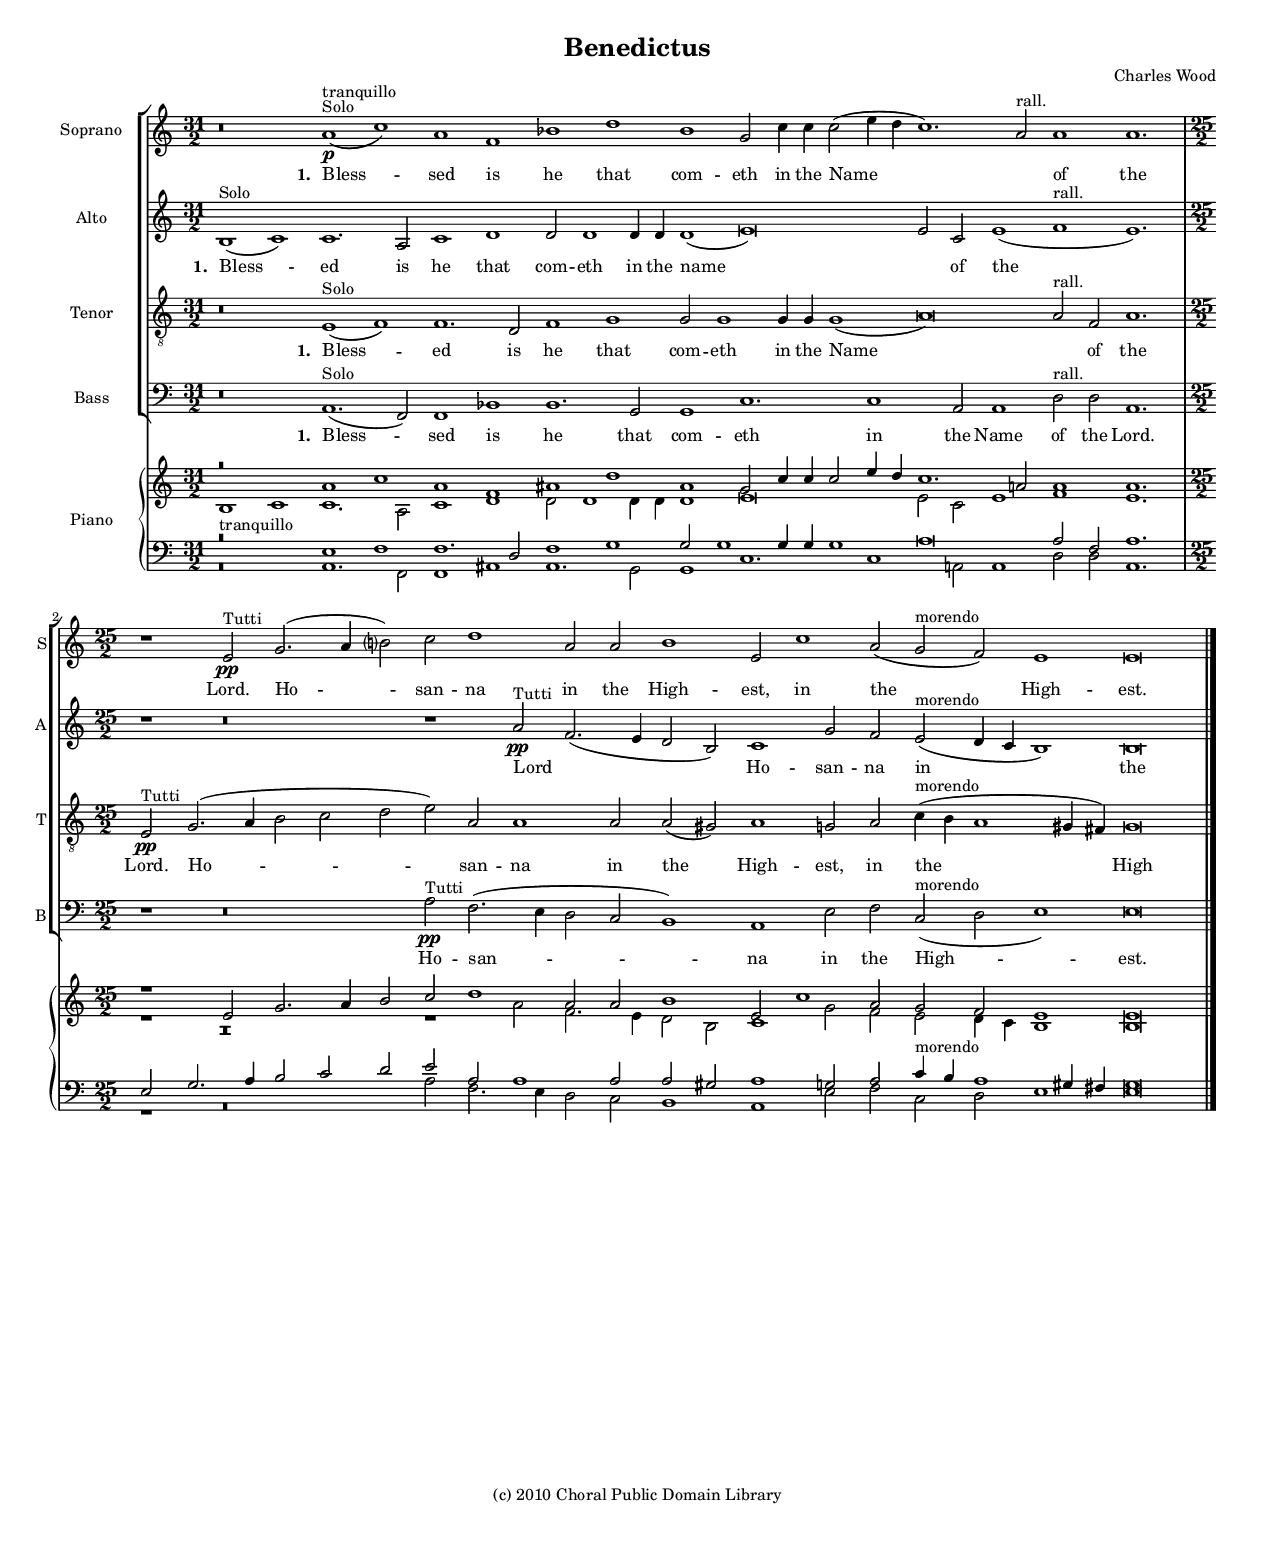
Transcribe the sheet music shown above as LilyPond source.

%=============================================
%   created by MuseScore Version: 0.9.6
%          Monday, March 8, 2010
%=============================================

\version "2.12.0"



#(set-default-paper-size "letter")

\paper {
  line-width    = 195.9\mm
  left-margin   = 10\mm
  top-margin    = 10\mm
  bottom-margin = 20\mm
  %%indent = 0 \mm 
  %%set to ##t if your score is less than one page: 
  ragged-last-bottom = ##t 
  ragged-bottom = ##f  
  %% in orchestral scores you probably want the two bold slashes 
  %% separating the systems: so uncomment the following line: 
  %% system-separator-markup = \slashSeparator 
  }

\header {
title = "Benedictus"
subtitle = ""
composer = "Charles Wood"
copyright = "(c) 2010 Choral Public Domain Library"
}

ASvoiceAA = \relative c'{
    \set Staff.instrumentName = #"Soprano"
    \set Staff.shortInstrumentName = #"S"
    \clef treble
    %staffkeysig
    \key c \major 
    %bartimesig: 
    \time 31/2 
    r\breve a'1_( ^\markup {\upright  "Solo"} \p ^\markup {\upright  "tranquillo"} c) a f bes d bes g2 c4 c c2( e4 d c1.) a2 ^\markup {\upright  "rall."} a1 a1.      | % 1
    %bartimesig: 
    \time 25/2 
    r1 e2 ^\markup {\upright  "Tutti"} \pp g2.( a4 b2) c d1 a2 a b1 e,2 c'1 a2( g ^\markup {\upright  "morendo"} f) e1 e\breve \bar "|."\bar "|." 
}% end of last bar in partorvoice

 

AAvoiceBA = \relative c'{
    \set Staff.instrumentName = #"Alto"
    \set Staff.shortInstrumentName = #"A"
    \clef treble
    %staffkeysig
    \key c \major 
    %bartimesig: 
    \time 31/2 
    b1_( ^\markup {\upright  "Solo"} c) c1. a2 c1 d d2 d1 d4 d d1( e\breve) e2 c e1( f ^\markup {\upright  "rall."} e1.)      | % 1
    %bartimesig: 
    \time 25/2 
    r1 r\breve r1 a2 ^\markup {\upright  "Tutti"} \pp f2.( e4 d2 b) c1 g'2 f e( ^\markup {\upright  "morendo"} d4 c b1) b\breve \bar "|."\bar "|." 
}% end of last bar in partorvoice

 

ATvoiceCA = \relative c{
    \set Staff.instrumentName = #"Tenor"
    \set Staff.shortInstrumentName = #"T"
    \clef "treble_8"
    %staffkeysig
    \key c \major 
    %bartimesig: 
    \time 31/2 
    r\breve e1( ^\markup {\upright  "Solo"} f) f1. d2 f1 g g2 g1 g4 g g1( a\breve) a2 ^\markup {\upright  "rall."} f a1.      | % 1
    %bartimesig: 
    \time 25/2 
    e2 ^\markup {\upright  "Tutti"} \pp g2.( a4 b2 c d e) a, a1 a2 a( gis) a1 g2 a c4( ^\markup {\upright  "morendo"} b a1 gis4 fis) gis\breve \bar "|."\bar "|." 
}% end of last bar in partorvoice

 

ABvoiceDA = \relative c{
    \set Staff.instrumentName = #"Bass"
    \set Staff.shortInstrumentName = #"B"
    \clef bass
    %staffkeysig
    \key c \major 
    %bartimesig: 
    \time 31/2 
    r\breve a1.( ^\markup {\upright  "Solo"} f2) f1 bes bes1. g2 g1 c1. c1 a2 a1 d2 ^\markup {\upright  "rall."} d a1.      | % 1
    %bartimesig: 
    \time 25/2 
    r1 r\breve a'2 ^\markup {\upright  "Tutti"} \pp f2.( e4 d2 c b1) a e'2 f c_( ^\markup {\upright  "morendo"} d e1) e\breve \bar "|."\bar "|." 
}% end of last bar in partorvoice

 

APnovoiceEA = \relative c'{
    \set Staff.instrumentName = #"Piano"
    \set Staff.shortInstrumentName = #"Pno."
    \clef treble
    %staffkeysig
    \key c \major 
    %bartimesig: 
    \time 31/2 
    r\breve a'1 c a f ais d ais g2 c4 c c2 e4 d c1. a2 a1 a1.      | % 1
    %bartimesig: 
    \time 25/2 
    r1 e2 g2. a4 b2 c d1 a2 a b1 e,2 c'1 a2 g f e1 e\breve \bar "|."\bar "|." 
}% end of last bar in partorvoice

 
APnovoiceEB = \relative c'{
    \voiceTwo

    b1 c c1. a2 c1 d d2 d1 d4 d d1 e\breve e2 c e1 f e1.      | % 1
    r1 r\breve r1 a2 f2. e4 d2 b c1 g'2 f e d4 c b1 b\breve \bar "|."\bar "|." 
}% end of last bar in partorvoice

 
APnopartE =  << 
    \mergeDifferentlyHeadedOn
    \mergeDifferentlyDottedOn 
        \context Voice = APnovoiceEA{\voiceOne \APnovoiceEA}\\ 
        \context Voice = APnovoiceEB\APnovoiceEB
        >> 

 

AvoiceFA = \relative c{
    \set Staff.instrumentName = #""
    \set Staff.shortInstrumentName = #""
    \clef bass
    %staffkeysig
    \key c \major 
    %bartimesig: 
    \time 31/2 
    r\breve ^\markup {\upright  "tranquillo"} e1 f f1. d2 f1 g g2 g1 g4 g g1 a\breve a2 f a1.      | % 1
    %bartimesig: 
    \time 25/2 
    e2 g2. a4 b2 c d e a, a1 a2 a gis a1 g2 a c4 ^\markup {\upright  "morendo"} b a1 gis4 fis gis\breve \bar "|."\bar "|." 
}% end of last bar in partorvoice

 
AvoiceFB = \relative c{
    \voiceTwo

    r\breve a1. f2 f1 ais ais1. g2 g1 c1. c1 a2 a1 d2 d a1.      | % 1
    r1 r\breve a'2 f2. e4 d2 c b1 a e'2 f c d e1 e\breve \bar "|."\bar "|." 
}% end of last bar in partorvoice

 
ApartF =  << 
    \mergeDifferentlyHeadedOn
    \mergeDifferentlyDottedOn 
        \context Voice = AvoiceFA{\voiceOne \AvoiceFA}\\ 
        \context Voice = AvoiceFB\AvoiceFB
        >> 

  ASpartAverseA = \lyricmode { \set stanza = " 1. " Bless -- sed  is he that com -- eth  in the Name  _ of the Lord. Ho -- san -- na  in the High -- est,  in the High -- est. -- }
  AApartBverseA = \lyricmode { \set stanza = " 1. " Bless -- ed is he that com -- eth in the name  _ of the Lord  _ Ho -- san -- na  in the High -- est. -- }
  ATpartCverseA = \lyricmode { \set stanza = " 1. " Bless -- ed  is he that com -- eth  in the Name  _ of the Lord. Ho -- san -- na  in the High -- est,  in the High -- est. -- }
  ABpartDverseA = \lyricmode { \set stanza = " 1. " Bless -- sed  is he that com -- eth  in the Name of the Lord. Ho -- san -- na  in the High -- est. -- }

\score { 
    << 
        \context StaffGroup = B<< 
            \context Staff = ASpartA << 
                \context Voice = ASvoiceAA \ASvoiceAA
            >>

             \context Lyrics = ASpartAverseA\lyricsto ASvoiceAA  \ASpartAverseA

            \context Staff = AApartB << 
                \context Voice = AAvoiceBA \AAvoiceBA
            >>

             \context Lyrics = AApartBverseA\lyricsto AAvoiceBA  \AApartBverseA

            \context Staff = ATpartC << 
                \context Voice = ATvoiceCA \ATvoiceCA
            >>

             \context Lyrics = ATpartCverseA\lyricsto ATvoiceCA  \ATpartCverseA

            \context Staff = ABpartD << 
                \context Voice = ABvoiceDA \ABvoiceDA
            >>

             \context Lyrics = ABpartDverseA\lyricsto ABvoiceDA  \ABpartDverseA

        >> %end of StaffGroupB

        \context PianoStaff <<
        \set PianoStaff.instrumentName="Piano" 
            \context Staff = APnopartE << 
                \APnopartE
                \set Staff.instrumentName = #""
                \set Staff.shortInstrumentName = #""
            >>


            \context Staff = ApartF << 
                \ApartF
                \set Staff.instrumentName = #""
                \set Staff.shortInstrumentName = #""
            >>


        >> %end of PianoStaffB


      \set Score.skipBars = ##t
      %%\set Score.melismaBusyProperties = #'()
      \override Score.BarNumber #'break-visibility = #end-of-line-invisible %%every bar is numbered.!!!
      %% remove previous line to get barnumbers only at beginning of system.
       #(set-accidental-style 'modern-cautionary)
      \set Score.markFormatter = #format-mark-box-letters %%boxed rehearsal-marks
       \override Score.TimeSignature #'style = #'() %%makes timesigs always numerical
      %% remove previous line to get cut-time/alla breve or common time 
      \set Score.pedalSustainStyle = #'mixed 
       %% make spanners comprise the note it end on, so that there is no doubt that this note is included.
       \override Score.TrillSpanner #'(bound-details right padding) = #-2
      \override Score.TextSpanner #'(bound-details right padding) = #-1
      %% Lilypond's normal textspanners are too weak:  
      \override Score.TextSpanner #'dash-period = #1
      \override Score.TextSpanner #'dash-fraction = #0.5
      %% lilypond chordname font, like mscore jazzfont, is both far too big and extremely ugly (olagunde@start.no):
      \override Score.ChordName #'font-family = #'roman 
      \override Score.ChordName #'font-size =#0 
      %% In my experience the normal thing in printed scores is maj7 and not the triangle. (olagunde):
      \set Score.majorSevenSymbol = \markup {maj7}
  >>

  %% Boosey and Hawkes, and Peters, have barlines spanning all staff-groups in a score,
  %% Eulenburg and Philharmonia, like Lilypond, have no barlines between staffgroups.
  %% If you want the Eulenburg/Lilypond style, comment out the following line:
  \layout {\context {\Score \consists Span_bar_engraver}}
}%% end of score-block 

#(set-global-staff-size 14)
